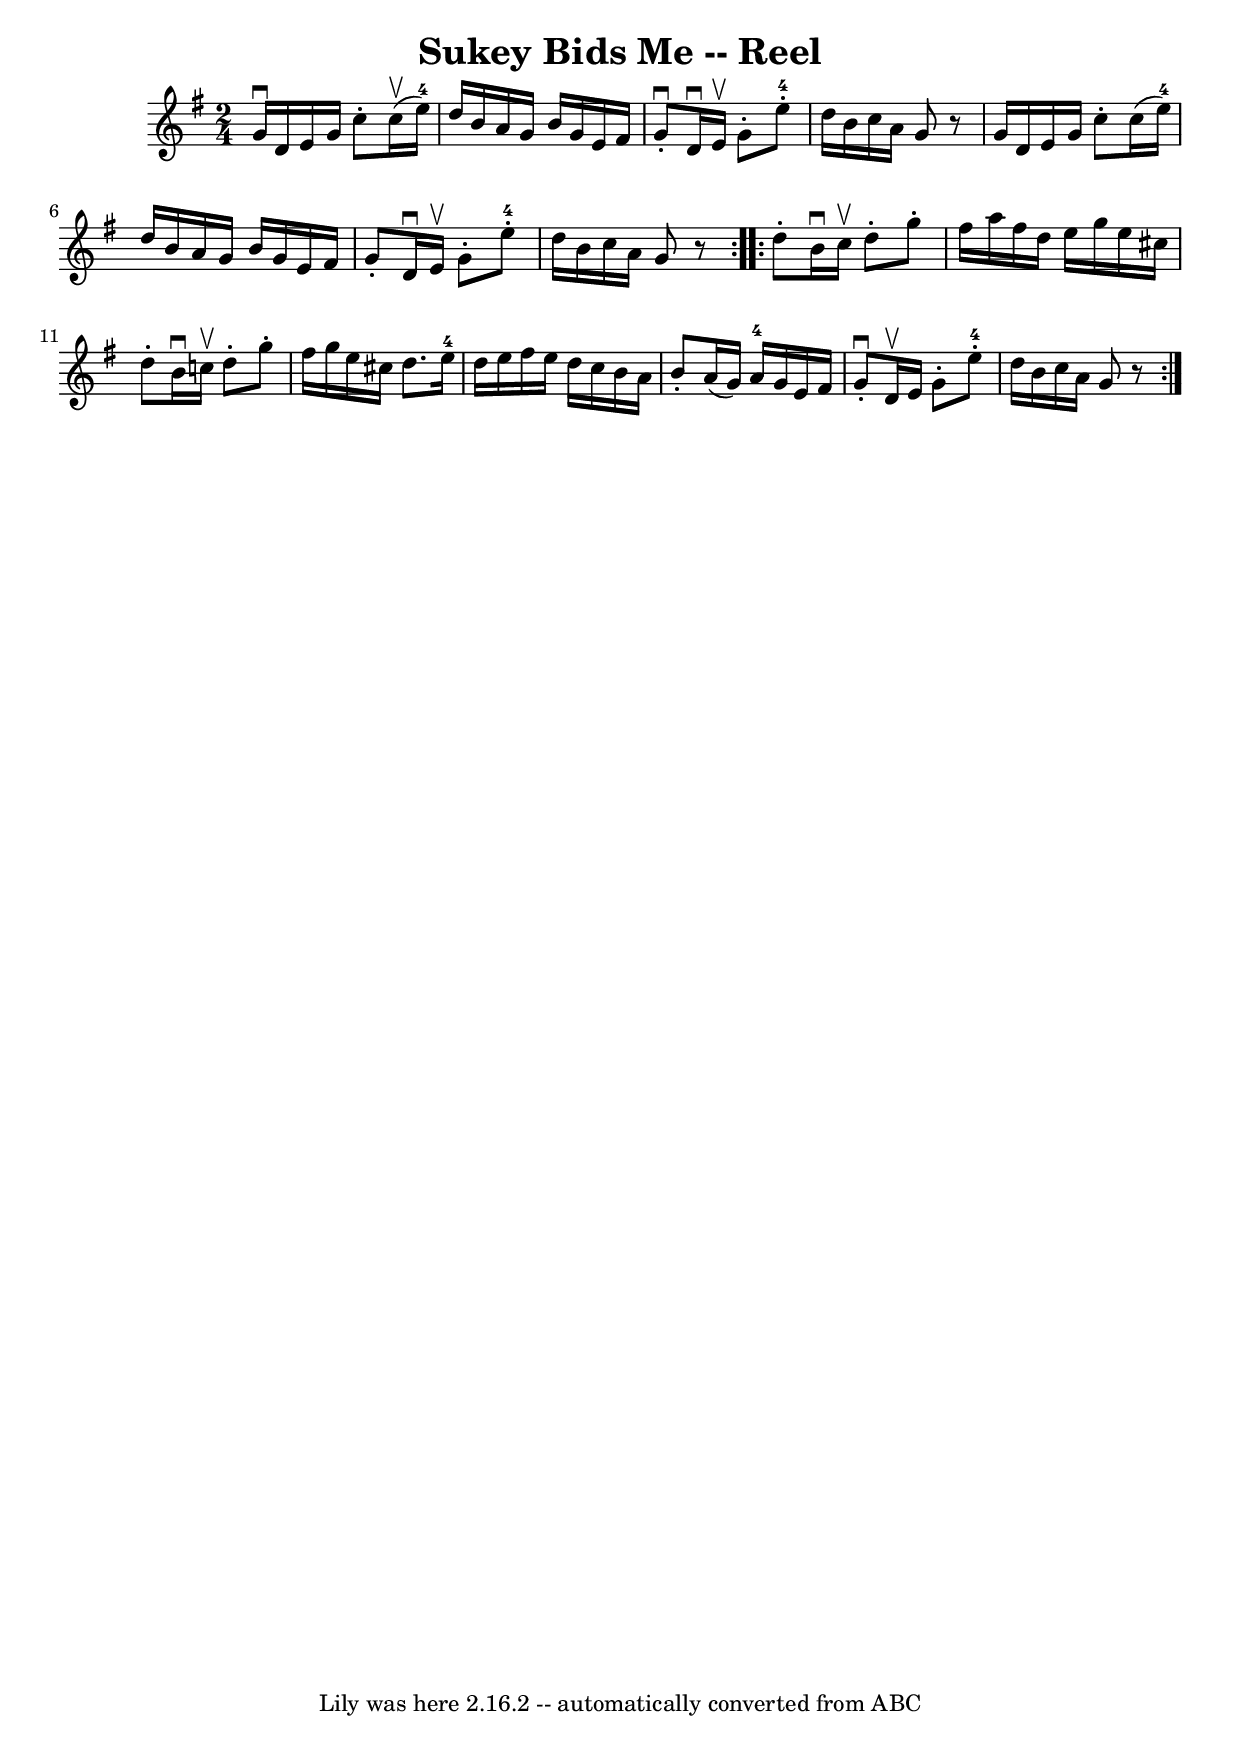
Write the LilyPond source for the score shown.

\version "2.7.40"
\include "Mammoth.ily"
\header {
	book = "Ryan's Mammoth Collection"
	crossRefNumber = "1"
	footnotes = "\\\\321"
	origin = "SCOTCH."
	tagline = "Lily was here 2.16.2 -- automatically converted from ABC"
	title = "Sukey Bids Me -- Reel"
}
voicedefault =  {
\set Score.defaultBarType = "empty"

\repeat volta 2 {
\time 2/4 \key g \major g'16^\downbow d'16 e'16 g'16 c''8 -.   
c''16^\upbow(e''16-4)   |
 d''16 b'16 a'16 g'16    
b'16 g'16 e'16 fis'16    |
 g'8^\downbow-. d'16^\downbow   
e'16^\upbow g'8 -. e''8-4-.   |
 d''16 b'16 c''16 a'16 
 g'8    r8   |
 g'16 d'16 e'16 g'16 c''8 -. c''16 (
e''16-4)   |
 d''16 b'16 a'16 g'16 b'16 g'16    
e'16 fis'16    |
 g'8 -. d'16^\downbow e'16^\upbow g'8 -.   
e''8-4-.   |
 d''16 b'16 c''16 a'16 g'8    r8   }     
\repeat volta 2 { d''8 -. b'16^\downbow c''16^\upbow d''8 -. g''8 
-.   |
 fis''16 a''16 fis''16 d''16 e''16 g''16 e''16 
 cis''16    |
 d''8 -. b'16^\downbow c''!16^\upbow d''8 -.   
g''8 -.   |
 fis''16 g''16 e''16 cis''16 d''8. e''16 
-4   |
 d''16 e''16 fis''16 e''16 d''16 c''16    
b'16 a'16    |
 b'8 -. a'16 (g'16) a'16-4 g'16    
e'16 fis'16    |
 g'8^\downbow-. d'16^\upbow e'16 g'8 -.   
e''8-4-.   |
 d''16 b'16 c''16 a'16 g'8    r8   }   
}

\score{
    <<

	\context Staff="default"
	{
	    \voicedefault 
	}

    >>
	\layout {
	}
	\midi {}
}
